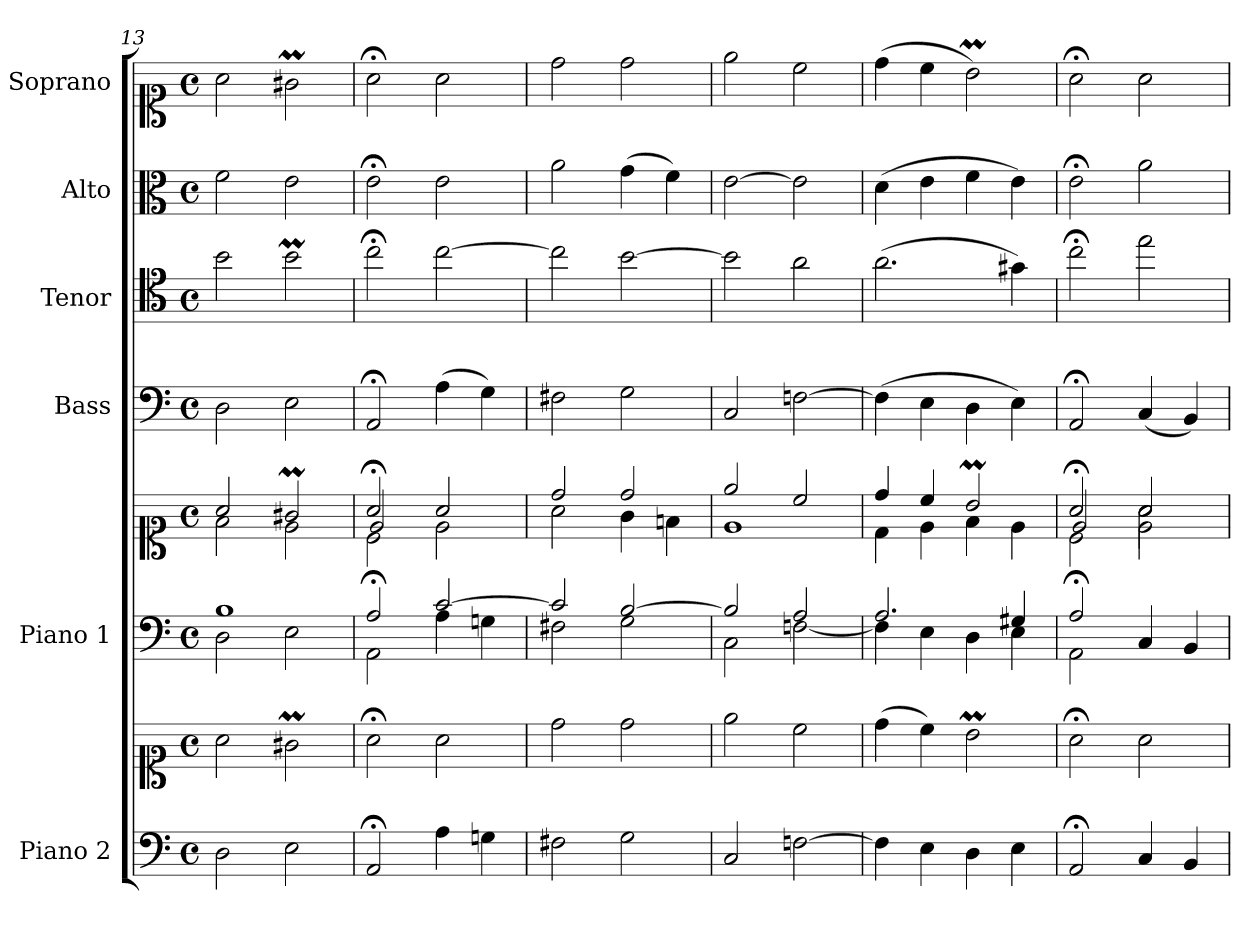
**kern	**kern	**kern	**kern	**kern	**kern	**kern	**kern
*part6	*part6	*part5	*part5	*part4	*part3	*part2	*part1
*staff8	*staff7	*staff6	*staff5	*staff4	*staff3	*staff2	*staff1
*I"Piano 2	*	*I"Piano 1	*	*I"Bass	*I"Tenor	*I"Alto	*I"Soprano
*I'Pno 2	*	*I'Pno 1	*	*I'B.	*I'T.	*I'A.	*I'S.
*clefF4	*clefC1	*clefF4	*clefC1	*clefF4	*clefC4	*clefC3	*clefC1
*	*	*	*	*	*ITrd7c12	*	*
*k[]	*k[]	*k[]	*k[]	*k[]	*k[]	*k[]	*k[]
*M4/4	*M4/4	*M4/4	*M4/4	*M4/4	*M4/4	*M4/4	*M4/4
*met(c)	*met(c)	*met(c)	*met(c)	*met(c)	*met(c)	*met(c)	*met(c)
=13	=13	=13	=13	=13	=13	=13	=13
*	*	*^	*^	*	*	*	*
2D\	2a\	1B/	2D\	2a/	2f\	2D\	2B\	2f\	2a\
2E\	2g#Xm\	.	2E\	2g#Xm/	2e\	2E\	2Bm\	2e\	2g#Xm\
=14	=14	=14	=14	=14	=14	=14	=14	=14	=14
*	*	*	*	*	*^	*	*	*	*
2AA;/	2a;<\	2A;/	2AA\	2a;</	2c\	2e/	2AA;</	2c;<\	2e;<\	2a;<\
4A\	2a\	[>2c/	4A\	2a/	2e\	2ryy	(4A\	[>2c\	2e\	2a\
4Gn\	.	.	4Gn\	.	.	.	4G\)	.	.	.
*	*	*	*	*	*v	*v	*	*	*	*
=15	=15	=15	=15	=15	=15	=15	=15	=15	=15
2F#X\	2dd\	2c/]	2F#X\	2dd/	2a\	2F#X\	2c\]	2a\	2dd\
2G\	2dd\	[>2B/	2G\	2dd/	4g\	2G\	[>2B\	(4g\	2dd\
.	.	.	.	.	4fn\	.	.	4f\)	.
!!LO:PB:g=z
=16	=16	=16	=16	=16	=16	=16	=16	=16	=16
2C/	2ee\	2B/]	2C\	2ee/	1e\	2C/	2B\]	[>2e\	2ee\
[>2Fn\	2cc\	2A/	[<2Fn\	2cc/	.	[>2Fn\	2A\	2e\]	2cc\
=17	=17	=17	=17	=17	=17	=17	=17	=17	=17
4F\]	(4dd\	2.A/	4F\]	4dd/	4d\	(4F\]	(2.A\	(4d\	(4dd\
4E\	4cc\)	.	4E\	4cc/	4e\	4E\	.	4e\	4cc\
4D\	2bm\	.	4D\	2bm/	4f\	4D\	.	4f\	2bm\)
4E\	.	4G#X/	4E\	.	4e\	4E\)	4G#X\)	4e\)	.
=18	=18	=18	=18	=18	=18	=18	=18	=18	=18
*	*	*	*	*^	*^	*	*	*	*
2AA;/	2a;<\	2A;/	2AA\	2a;</	2ryy	2c\	2e/	2AA;</	2c;<\	2e;<\	2a;<\
4C/	2a\	2ryy	4C/	2a/	2e\	2a\	2ryy	(4C/	2e\	2a\	2a\
4BB/	.	.	4BB/	.	.	.	.	4BB/)	.	.	.
*	*	*v	*v	*	*	*	*	*	*	*	*
*	*	*	*v	*v	*v	*v	*	*	*	*
=	=	=	=	=	=	=	=
*-	*-	*-	*-	*-	*-	*-	*-
